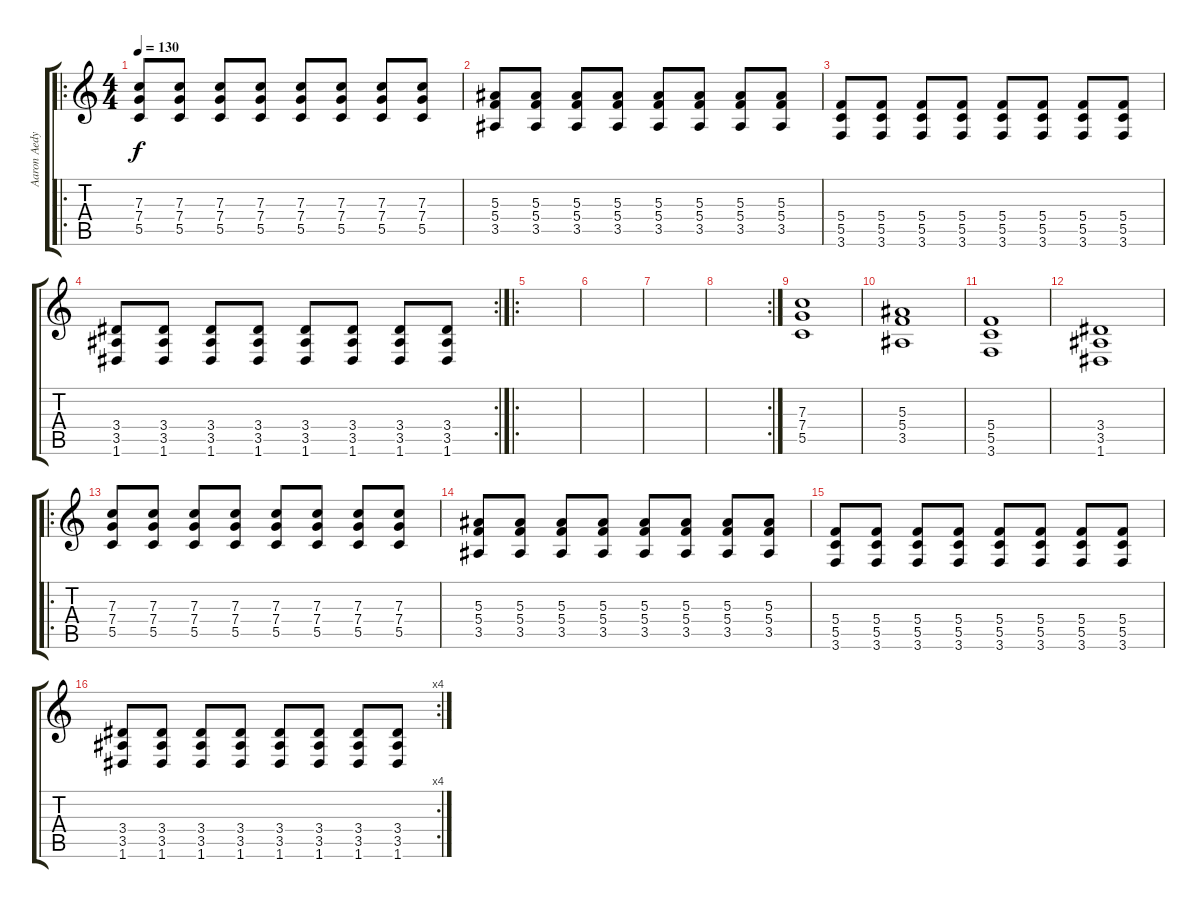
\track ("Aaron Aedy" "Aaron Aedy") {instrument distortionguitar}
\staff {score tabs}
\tuning (D4 A3 F3 C3 G2 D2) {hide}
\ro
\ts (4 4)
\tempo 130
\clef g2
\ks c
(7.3 7.4 5.5).8{dy f} (7.3 7.4 5.5).8 (7.3 7.4 5.5).8 (7.3 7.4 5.5).8 (7.3 7.4 5.5).8 (7.3 7.4 5.5).8 (7.3 7.4 5.5).8 (7.3 7.4 5.5).8 |
(5.3 5.4 3.5).8 (5.3 5.4 3.5).8 (5.3 5.4 3.5).8 (5.3 5.4 3.5).8 (5.3 5.4 3.5).8 (5.3 5.4 3.5).8 (5.3 5.4 3.5).8 (5.3 5.4 3.5).8 |
(5.4 5.5 3.6).8 (5.4 5.5 3.6).8 (5.4 5.5 3.6).8 (5.4 5.5 3.6).8 (5.4 5.5 3.6).8 (5.4 5.5 3.6).8 (5.4 5.5 3.6).8 (5.4 5.5 3.6).8 |
\rc 2
(3.4 3.5 1.6).8 (3.4 3.5 1.6).8 (3.4 3.5 1.6).8 (3.4 3.5 1.6).8 (3.4 3.5 1.6).8 (3.4 3.5 1.6).8 (3.4 3.5 1.6).8 (3.4 3.5 1.6).8 |
\ro
|
|
|
\rc 2
|
(7.3 7.4 5.5).1 |
(5.3 5.4 3.5).1 |
(5.4 5.5 3.6).1 |
(3.4 3.5 1.6).1 |
\ro
(7.3 7.4 5.5).8 (7.3 7.4 5.5).8 (7.3 7.4 5.5).8 (7.3 7.4 5.5).8 (7.3 7.4 5.5).8 (7.3 7.4 5.5).8 (7.3 7.4 5.5).8 (7.3 7.4 5.5).8 |
(5.3 5.4 3.5).8 (5.3 5.4 3.5).8 (5.3 5.4 3.5).8 (5.3 5.4 3.5).8 (5.3 5.4 3.5).8 (5.3 5.4 3.5).8 (5.3 5.4 3.5).8 (5.3 5.4 3.5).8 |
(5.4 5.5 3.6).8 (5.4 5.5 3.6).8 (5.4 5.5 3.6).8 (5.4 5.5 3.6).8 (5.4 5.5 3.6).8 (5.4 5.5 3.6).8 (5.4 5.5 3.6).8 (5.4 5.5 3.6).8 |
\rc 4
(3.4 3.5 1.6).8 (3.4 3.5 1.6).8 (3.4 3.5 1.6).8 (3.4 3.5 1.6).8 (3.4 3.5 1.6).8 (3.4 3.5 1.6).8 (3.4 3.5 1.6).8 (3.4 3.5 1.6).8
